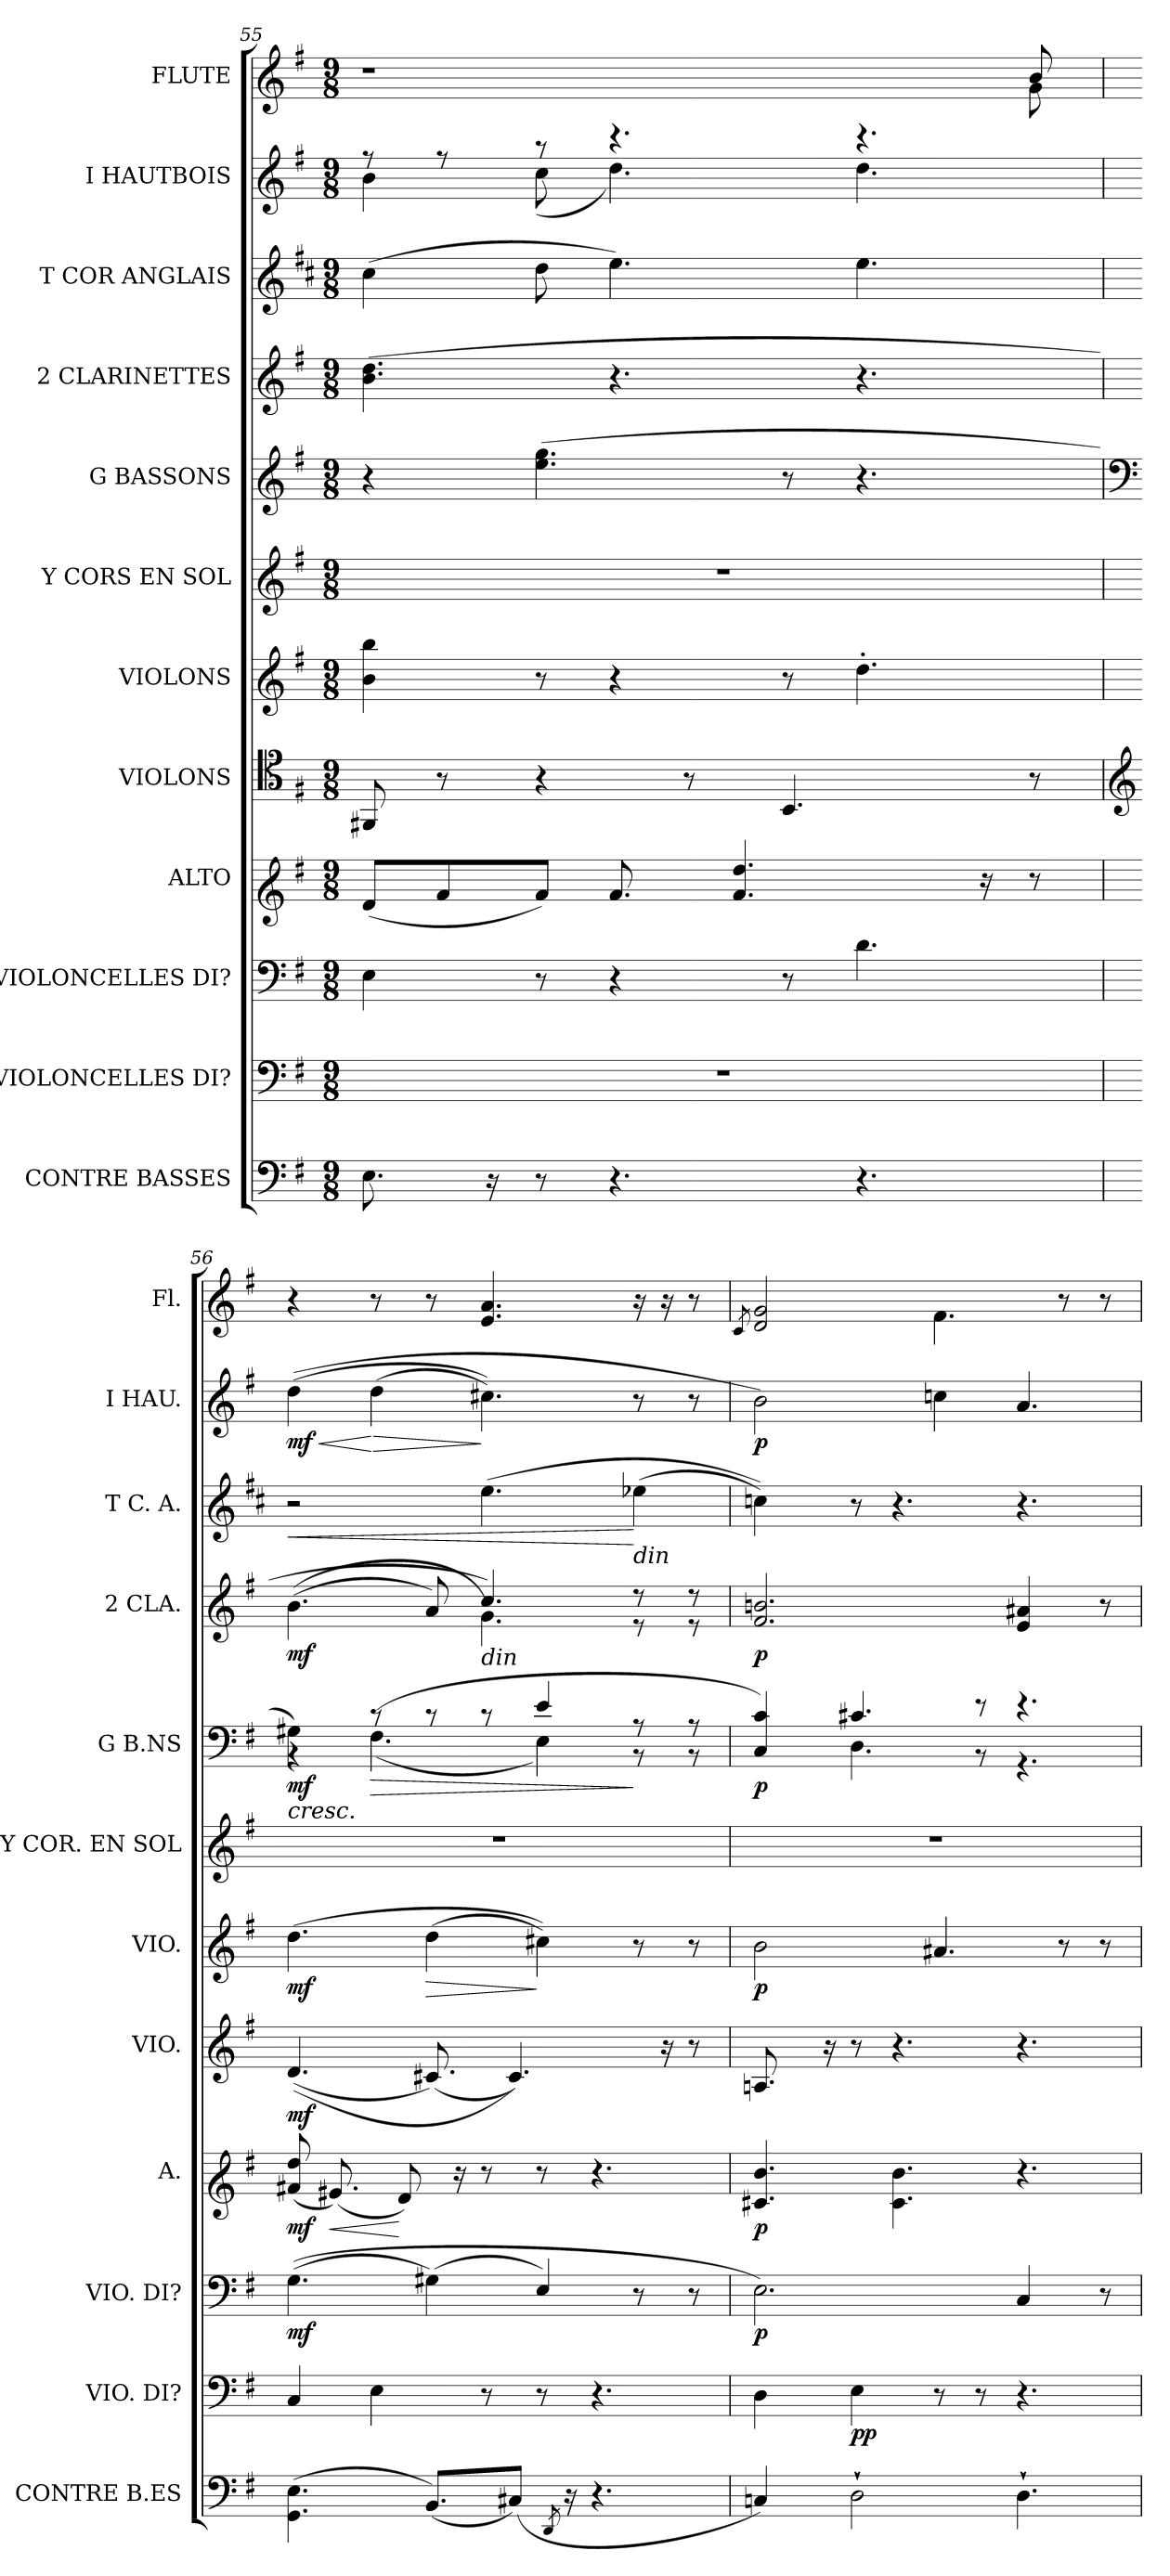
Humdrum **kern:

**kern	**kern	**dynam	**kern	**dynam	**kern	**dynam	**kern	**dynam	**kern	**dynam	**kern	**kern	**dynam	**kern	**dynam	**kern	**text	**dynam	**kern	**dynam	**kern
*part12	*part11	*part11	*part10	*part10	*part9	*part9	*part8	*part8	*part7	*part7	*part6	*part5	*part5	*part4	*part4	*part3	*part3	*part3	*part2	*part2	*part1
*staff12	*staff11	*staff11	*staff10	*staff10	*staff9	*staff9	*staff8	*staff8	*staff7	*staff7	*staff6	*staff5	*staff5	*staff4	*staff4	*staff3	*staff3	*staff3	*staff2	*staff2	*staff1
*I"CONTRE BASSES	*I"VIOLONCELLES DI?	*	*I"VIOLONCELLES DI?	*	*I"ALTO	*	*I"VIOLONS	*	*I"VIOLONS	*	*I"Y CORS EN SOL	*I"G BASSONS	*	*I"2 CLARINETTES	*	*I"T COR ANGLAIS	*	*	*I"I HAUTBOIS	*	*I"FLUTE
*I'CONTRE B.ES	*I'VIO. DI?	*	*I'VIO. DI?	*	*I'A.	*	*I'VIO.	*	*I'VIO.	*	*I'Y COR. EN SOL	*I'G B.NS	*	*I'2 CLA.	*	*I'T C. A.	*	*	*I'I HAU.	*	*I'Fl.
*clefF4	*clefF4	*	*clefF4	*	*clefG1	*	*clefC4	*	*clefG2	*	*clefG2	*clefG2	*	*clefG2	*	*clefG2	*	*	*clefG2	*	*clefG2
*	*	*	*	*	*	*	*	*	*	*	*	*	*	*	*	*ITrd4c7	*	*	*	*	*
*k[f#]	*k[f#]	*	*k[f#]	*	*k[f#]	*	*k[f#]	*	*k[f#]	*	*k[f#]	*k[f#]	*	*k[f#]	*	*k[f#]	*	*	*k[f#]	*	*k[f#]
*G:	*G:	*	*G:	*	*G:	*	*G:	*	*G:	*	*G:	*G:	*	*G:	*	*G:	*	*	*G:	*	*G:
*M9/8	*M9/8	*	*M9/8	*	*M9/8	*	*M9/8	*	*M9/8	*	*M9/8	*M9/8	*	*M9/8	*	*M9/8	*	*	*M9/8	*	*M9/8
=55	=55	=55	=55	=55	=55	=55	=55	=55	=55	=55	=55	=55	=55	=55	=55	=55	=55	=55	=55	=55	=55
!	!LO:N:vis=1	!	!	!	!	!	!	!	!	!	!LO:N:vis=1	!	!	!	!	!	!	!	!	!	!
*	*	*	*	*	*	*	*	*	*	*	*	*	*	*	*	*	*	*	*^	*	*^
8.Ei\	8%9r	.	4Ei\	.	(8f#i/L	.	8FF#Xi/	.	4bi\ 4bbi	.	8%9r	4r	.	(4.bi\ 4.ddi	.	(4f#i\	.	.	8r	4bi\	.	1r	4.ryy
.	.	.	.	.	8ai/	.	8r	.	.	.	.	.	.	.	.	.	.	.	8r	.	.	.	.
16r	.	.	.	.	.	.	.	.	.	.	.	.	.	.	.	.	.	.	.	.	.	.	.
8r	.	.	8r	.	8ai/J)	.	4r	.	8r	.	.	(4.eei\ 4.ggi	.	.	.	8gi\	.	.	8r	(8cci\	.	.	.
4.r	.	.	4r	.	8.ai/	.	.	.	4r	.	.	.	.	4.r	.	4.ai\)	.	.	4.r	4.ddi\)	.	.	4.ryy
.	.	.	.	.	.	.	8r	.	.	.	.	.	.	.	.	.	.	.	.	.	.	.	.
.	.	.	.	.	4.ai/ 4.ff#i	.	.	.	.	.	.	.	.	.	.	.	.	.	.	.	.	.	.
.	.	.	8r	.	.	.	4.BBi/	.	8r	.	.	8r	.	.	.	.	.	.	.	.	.	.	.
4.r	.	.	4.di\	.	.	.	.	.	4.dd'i\	.	.	4.r	.	4.r	.	4.ai\	.	.	4.r	4.ddi\	.	.	8ryy
.	.	.	.	.	.	.	.	.	.	.	.	.	.	.	.	.	.	.	.	.	.	.	8ryy
.	.	.	.	.	16r	.	.	.	.	.	.	.	.	.	.	.	.	.	.	.	.	.	.
.	.	.	.	.	8r	.	8r	.	.	.	.	.	.	.	.	.	.	.	.	.	.	8bi/	8gi\
*	*	*	*	*	*	*	*	*	*	*	*	*	*	*	*	*	*	*	*v	*v	*	*	*
*	*	*	*	*	*	*	*	*	*	*	*	*	*	*	*	*	*	*	*	*	*v	*v
!!LO:LB:g=z
=56	=56	=56	=56	=56	=56	=56	=56	=56	=56	=56	=56	=56	=56	=56	=56	=56	=56	=56	=56	=56	=56
*	*	*	*	*	*	*	*clefG2	*	*	*	*	*clefF4	*	*	*	*	*	*	*	*	*
*	*	*	*	*	*	*	*	*	*	*	*	*	*	*	*	*	*	*	*	*	*^
!	!	!	!	!	!	!	!	!	!	!	!LO:N:vis=1	!	!LO:HP:b	!	!	!	!	!	!	!	!	!
*	*	*	*	*	*	*	*	*	*	*	*	*^	*	*^	*	*	*	*	*	*	*v	*v
*	*	*	*	*	*	*	*	*	*	*	*	*	*	*	*	*	*	*	*	*	*	*	*^
!	!	!	!	!	!	!	!	!	!	!	!	!	!	!	!	!	!	!	!LO:LY:b:color=#000000	!LO:HP:b	!	!LO:HP:b	!	!
*	*	*	*	*	*	*	*	*	*	*	*	*	*	*	*	*	*	*	*	*	*	*	*v	*v
(4.GGi\ 4.Ei	4Ci/	.	((4.Gi\	mf	(8a#Xi/ 8ff#i	mf	((4.di/	mf	(4.ddi\	mf	8%9r	4G#Xi\)	4r	< mf	4.ryy	((4.bi\	mf	2r	nij-	<	((4ddi\	< mf	4r
!	!	!	!	!	!	!LO:HP:b	!	!	!	!	!	!	!	!	!	!	!	!	!	!	!	!	!
.	.	.	.	.	(8.g#Xi/)	<	.	.	.	.	.	.	.	.	.	.	.	.	.	.	.	.	.
!	!	!	!	!	!	!	!	!	!	!	!	!	!	!LO:HP:b	!	!	!	!	!	!	!	!LO:HP:n=1:b	!
.	4Ei\	.	.	.	.	.	.	.	.	.	.	(8r	(4.F#i\	>	.	.	.	.	.	.	(4ddi\	[ >	8r
.	.	.	.	.	8f#i/)	[	.	.	.	.	.	.	.	.	.	.	.	.	.	.	.	.	.
!	!	!	!	!	!	!	!	!	!	!LO:HP:b	!	!	!	!	!	!	!	!	!	!	!	!	!
(8.BBi/L)	.	.	(4G#Xi\)	.	.	.	(8.c#Xi/)	.	(4ddi\	>	.	8r	.	.	8ryy	8ai/)	.	.	.	.	.	.	8r
.	.	.	.	.	16r	.	.	.	.	.	.	.	.	.	.	.	.	.	.	.	.	.	.
!	!	!	!	!	!	!	!	!	!	!	!	!	!	!	!LO:TX:b:i:t=din	!	!	!	!	!	!	!	!
.	8r	.	.	.	8r	.	.	.	.	.	.	8r	.	.	4.cci/)	4.gi\)	.	(4.ai\	.	.	4.cc#Xi\))	]	4.ei/ 4.ai
(8C#Xi/J)	.	.	.	.	.	.	4.c#i/))	.	.	.	.	.	.	.	.	.	.	.	.	.	.	.	.
.	8r	.	4Ei/)	.	8r	.	.	.	4cc#Xi\))	]	.	4ei/	4Ei\)	[	.	.	.	.	.	.	.	.	.
8qDDi/	.	.	.	.	.	.	.	.	.	.	.	.	.	.	.	.	.	.	.	.	.	.	.
16r	.	.	.	.	.	.	.	.	.	.	.	.	.	.	.	.	.	.	.	.	.	.	.
4.r	4.r	.	.	.	4.r	.	.	.	.	.	.	.	.	.	.	.	.	.	.	.	.	.	.
!	!	!	!	!	!	!	!	!	!	!	!	!	!	!	!	!	!	!LO:TX:b:i:t=din	!	!	!	!	!
.	.	.	8r	.	.	.	.	.	8r	.	.	8r	8r	]	8r	8r	.	(4a-Xi\	.	[	8r	.	16r
.	.	.	.	.	.	.	16r	.	.	.	.	.	.	.	.	.	.	.	.	.	.	.	16r
.	.	.	8r	.	.	.	8r	.	8r	.	.	8r	8r	.	8r	8r	.	.	.	.	8r	.	8r
*	*	*	*	*	*	*	*	*	*	*	*	*	*	*	*v	*v	*	*	*	*	*	*	*
=57	=57	=57	=57	=57	=57	=57	=57	=57	=57	=57	=57	=57	=57	=57	=57	=57	=57	=57	=57	=57	=57	=57
.	.	.	.	.	.	.	.	.	.	.	.	.	.	.	.	.	.	.	.	.	.	8qci/
!	!	!	!	!	!	!	!	!	!	!	!LO:N:vis=1	!	!	!	!	!	!	!	!	!	!	!
4Cni/)	4Di\	.	2.Ei\)	p	4.e#Xi/ 4.ddi	p	8.Ani/	.	2bi\	p	8%9r	4Ci/ 4ci)	8ryy	p	2.f#i/ 2.bni	p	4fni\))	.	.	2bi\)	p	2di/ 2gi
.	.	.	.	.	.	.	.	.	.	.	.	.	8ryy	.	.	.	.	.	.	.	.	.
.	.	.	.	.	.	.	16r	.	.	.	.	.	.	.	.	.	.	.	.	.	.	.
2D`i\	4Ei\	pp	.	.	.	.	8r	.	.	.	.	4.c#Xi/	4.Di\	.	.	.	8r	.	.	.	.	.
.	.	.	.	.	4.e#i\ 4.ddi	.	4.r	.	.	.	.	.	.	.	.	.	4.r	.	.	.	.	.
.	8r	.	.	.	.	.	.	.	4.a#Xi/	.	.	.	.	.	.	.	.	.	.	4ccni\	.	4.f#i\
.	8r	.	.	.	.	.	.	.	.	.	.	8r	8r	.	.	.	.	.	.	.	.	.
4.D`i\	4.r	.	4Ci/	.	4.r	.	4.r	.	.	.	.	4.r	4.r	.	4ei/ 4a#Xi	.	4.r	.	.	4.ai/	.	.
.	.	.	.	.	.	.	.	.	8r	.	.	.	.	.	.	.	.	.	.	.	.	8r
.	.	.	8r	.	.	.	.	.	8r	.	.	.	.	.	8r	.	.	.	.	.	.	8r
*	*	*	*	*	*	*	*	*	*	*	*	*v	*v	*	*	*	*	*	*	*	*	*
=	=	=	=	=	=	=	=	=	=	=	=	=	=	=	=	=	=	=	=	=	=
*-	*-	*-	*-	*-	*-	*-	*-	*-	*-	*-	*-	*-	*-	*-	*-	*-	*-	*-	*-	*-	*-
